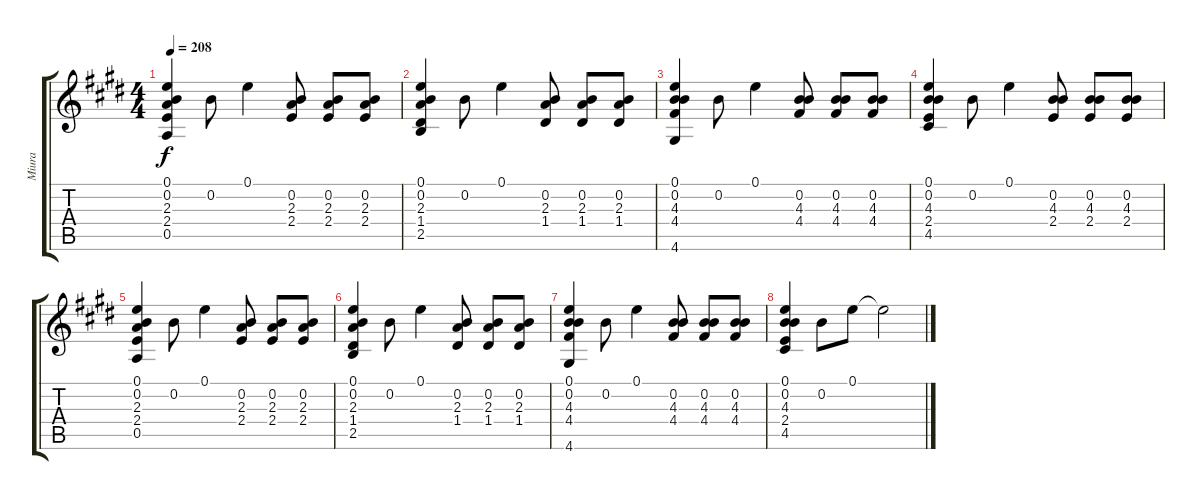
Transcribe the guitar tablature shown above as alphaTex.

\track ("Miura " "Miura ") {instrument acousticguitarsteel}
\staff {score tabs}
\tuning (E4 B3 G3 D3 A2 E2) {hide}
\ts (4 4)
\tempo 208
\clef g2
\ks e
(0.1 0.2 2.3 2.4 0.5).4{dy f} 0.2.8 0.1.4 (0.2 2.3 2.4).8 (0.2 2.3 2.4).8 (0.2 2.3 2.4).8 |
(0.1 0.2 2.3 1.4 2.5).4 0.2.8 0.1.4 (0.2 2.3 1.4).8 (0.2 2.3 1.4).8 (0.2 2.3 1.4).8 |
(0.1 0.2 4.3 4.4 4.6).4 0.2.8 0.1.4 (0.2 4.3 4.4).8 (0.2 4.3 4.4).8 (0.2 4.3 4.4).8 |
(0.1 0.2 4.3 2.4 4.5).4 0.2.8 0.1.4 (0.2 4.3 2.4).8 (0.2 4.3 2.4).8 (0.2 4.3 2.4).8 |
(0.1 0.2 2.3 2.4 0.5).4 0.2.8 0.1.4 (0.2 2.3 2.4).8 (0.2 2.3 2.4).8 (0.2 2.3 2.4).8 |
(0.1 0.2 2.3 1.4 2.5).4 0.2.8 0.1.4 (0.2 2.3 1.4).8 (0.2 2.3 1.4).8 (0.2 2.3 1.4).8 |
(0.1 0.2 4.3 4.4 4.6).4 0.2.8 0.1.4 (0.2 4.3 4.4).8 (0.2 4.3 4.4).8 (0.2 4.3 4.4).8 |
(0.1 0.2 4.3 2.4 4.5).4 0.2.8 0.1.8 0.1{t}.2
